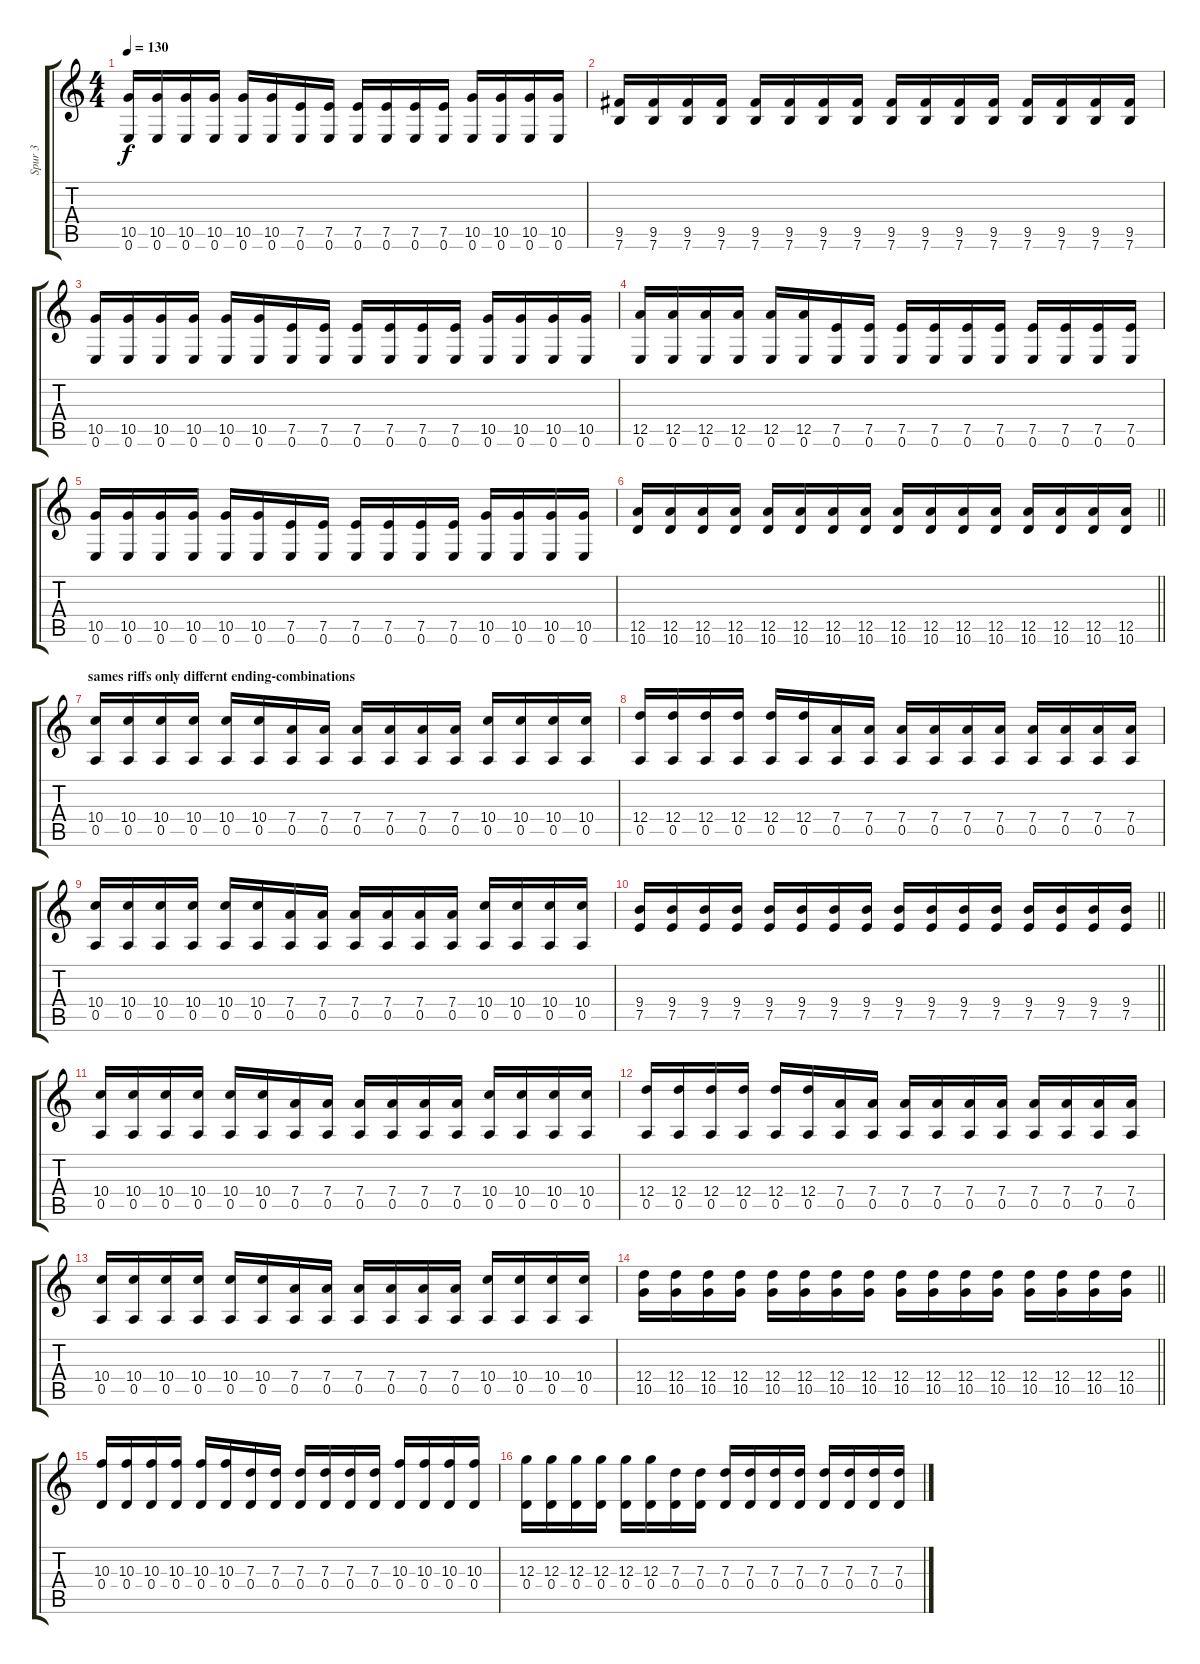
\track ("Spur 3" "Spur 3") {instrument distortionguitar}
\staff {score tabs}
\tuning (E4 B3 G3 D3 A2 E2) {hide}
\ts (4 4)
\tempo 130
\clef g2
\ks c
(10.5 0.6).16{dy f} (10.5 0.6).16 (10.5 0.6).16 (10.5 0.6).16 (10.5 0.6).16 (10.5 0.6).16 (7.5 0.6).16 (7.5 0.6).16 (7.5 0.6).16 (7.5 0.6).16 (7.5 0.6).16 (7.5 0.6).16 (10.5 0.6).16 (10.5 0.6).16 (10.5 0.6).16 (10.5 0.6).16 |
(9.5 7.6).16 (9.5 7.6).16 (9.5 7.6).16 (9.5 7.6).16 (9.5 7.6).16 (9.5 7.6).16 (9.5 7.6).16 (9.5 7.6).16 (9.5 7.6).16 (9.5 7.6).16 (9.5 7.6).16 (9.5 7.6).16 (9.5 7.6).16 (9.5 7.6).16 (9.5 7.6).16 (9.5 7.6).16 |
(10.5 0.6).16 (10.5 0.6).16 (10.5 0.6).16 (10.5 0.6).16 (10.5 0.6).16 (10.5 0.6).16 (7.5 0.6).16 (7.5 0.6).16 (7.5 0.6).16 (7.5 0.6).16 (7.5 0.6).16 (7.5 0.6).16 (10.5 0.6).16 (10.5 0.6).16 (10.5 0.6).16 (10.5 0.6).16 |
(12.5 0.6).16 (12.5 0.6).16 (12.5 0.6).16 (12.5 0.6).16 (12.5 0.6).16 (12.5 0.6).16 (7.5 0.6).16 (7.5 0.6).16 (7.5 0.6).16 (7.5 0.6).16 (7.5 0.6).16 (7.5 0.6).16 (7.5 0.6).16 (7.5 0.6).16 (7.5 0.6).16 (7.5 0.6).16 |
(10.5 0.6).16 (10.5 0.6).16 (10.5 0.6).16 (10.5 0.6).16 (10.5 0.6).16 (10.5 0.6).16 (7.5 0.6).16 (7.5 0.6).16 (7.5 0.6).16 (7.5 0.6).16 (7.5 0.6).16 (7.5 0.6).16 (10.5 0.6).16 (10.5 0.6).16 (10.5 0.6).16 (10.5 0.6).16 |
\barLineRight lightlight
(12.5 10.6).16 (12.5 10.6).16 (12.5 10.6).16 (12.5 10.6).16 (12.5 10.6).16 (12.5 10.6).16 (12.5 10.6).16 (12.5 10.6).16 (12.5 10.6).16 (12.5 10.6).16 (12.5 10.6).16 (12.5 10.6).16 (12.5 10.6).16 (12.5 10.6).16 (12.5 10.6).16 (12.5 10.6).16 |
\section ("" "sames riffs only differnt ending-combinations")
(10.4 0.5).16 (10.4 0.5).16 (10.4 0.5).16 (10.4 0.5).16 (10.4 0.5).16 (10.4 0.5).16 (7.4 0.5).16 (7.4 0.5).16 (7.4 0.5).16 (7.4 0.5).16 (7.4 0.5).16 (7.4 0.5).16 (10.4 0.5).16 (10.4 0.5).16 (10.4 0.5).16 (10.4 0.5).16 |
(12.4 0.5).16 (12.4 0.5).16 (12.4 0.5).16 (12.4 0.5).16 (12.4 0.5).16 (12.4 0.5).16 (7.4 0.5).16 (7.4 0.5).16 (7.4 0.5).16 (7.4 0.5).16 (7.4 0.5).16 (7.4 0.5).16 (7.4 0.5).16 (7.4 0.5).16 (7.4 0.5).16 (7.4 0.5).16 |
(10.4 0.5).16 (10.4 0.5).16 (10.4 0.5).16 (10.4 0.5).16 (10.4 0.5).16 (10.4 0.5).16 (7.4 0.5).16 (7.4 0.5).16 (7.4 0.5).16 (7.4 0.5).16 (7.4 0.5).16 (7.4 0.5).16 (10.4 0.5).16 (10.4 0.5).16 (10.4 0.5).16 (10.4 0.5).16 |
\barLineRight lightlight
(9.4 7.5).16 (9.4 7.5).16 (9.4 7.5).16 (9.4 7.5).16 (9.4 7.5).16 (9.4 7.5).16 (9.4 7.5).16 (9.4 7.5).16 (9.4 7.5).16 (9.4 7.5).16 (9.4 7.5).16 (9.4 7.5).16 (9.4 7.5).16 (9.4 7.5).16 (9.4 7.5).16 (9.4 7.5).16 |
(10.4 0.5).16 (10.4 0.5).16 (10.4 0.5).16 (10.4 0.5).16 (10.4 0.5).16 (10.4 0.5).16 (7.4 0.5).16 (7.4 0.5).16 (7.4 0.5).16 (7.4 0.5).16 (7.4 0.5).16 (7.4 0.5).16 (10.4 0.5).16 (10.4 0.5).16 (10.4 0.5).16 (10.4 0.5).16 |
(12.4 0.5).16 (12.4 0.5).16 (12.4 0.5).16 (12.4 0.5).16 (12.4 0.5).16 (12.4 0.5).16 (7.4 0.5).16 (7.4 0.5).16 (7.4 0.5).16 (7.4 0.5).16 (7.4 0.5).16 (7.4 0.5).16 (7.4 0.5).16 (7.4 0.5).16 (7.4 0.5).16 (7.4 0.5).16 |
(10.4 0.5).16 (10.4 0.5).16 (10.4 0.5).16 (10.4 0.5).16 (10.4 0.5).16 (10.4 0.5).16 (7.4 0.5).16 (7.4 0.5).16 (7.4 0.5).16 (7.4 0.5).16 (7.4 0.5).16 (7.4 0.5).16 (10.4 0.5).16 (10.4 0.5).16 (10.4 0.5).16 (10.4 0.5).16 |
\barLineRight lightlight
(12.4 10.5).16 (12.4 10.5).16 (12.4 10.5).16 (12.4 10.5).16 (12.4 10.5).16 (12.4 10.5).16 (12.4 10.5).16 (12.4 10.5).16 (12.4 10.5).16 (12.4 10.5).16 (12.4 10.5).16 (12.4 10.5).16 (12.4 10.5).16 (12.4 10.5).16 (12.4 10.5).16 (12.4 10.5).16 |
(10.3 0.4).16 (10.3 0.4).16 (10.3 0.4).16 (10.3 0.4).16 (10.3 0.4).16 (10.3 0.4).16 (7.3 0.4).16 (7.3 0.4).16 (7.3 0.4).16 (7.3 0.4).16 (7.3 0.4).16 (7.3 0.4).16 (10.3 0.4).16 (10.3 0.4).16 (10.3 0.4).16 (10.3 0.4).16 |
(12.3 0.4).16 (12.3 0.4).16 (12.3 0.4).16 (12.3 0.4).16 (12.3 0.4).16 (12.3 0.4).16 (7.3 0.4).16 (7.3 0.4).16 (7.3 0.4).16 (7.3 0.4).16 (7.3 0.4).16 (7.3 0.4).16 (7.3 0.4).16 (7.3 0.4).16 (7.3 0.4).16 (7.3 0.4).16
